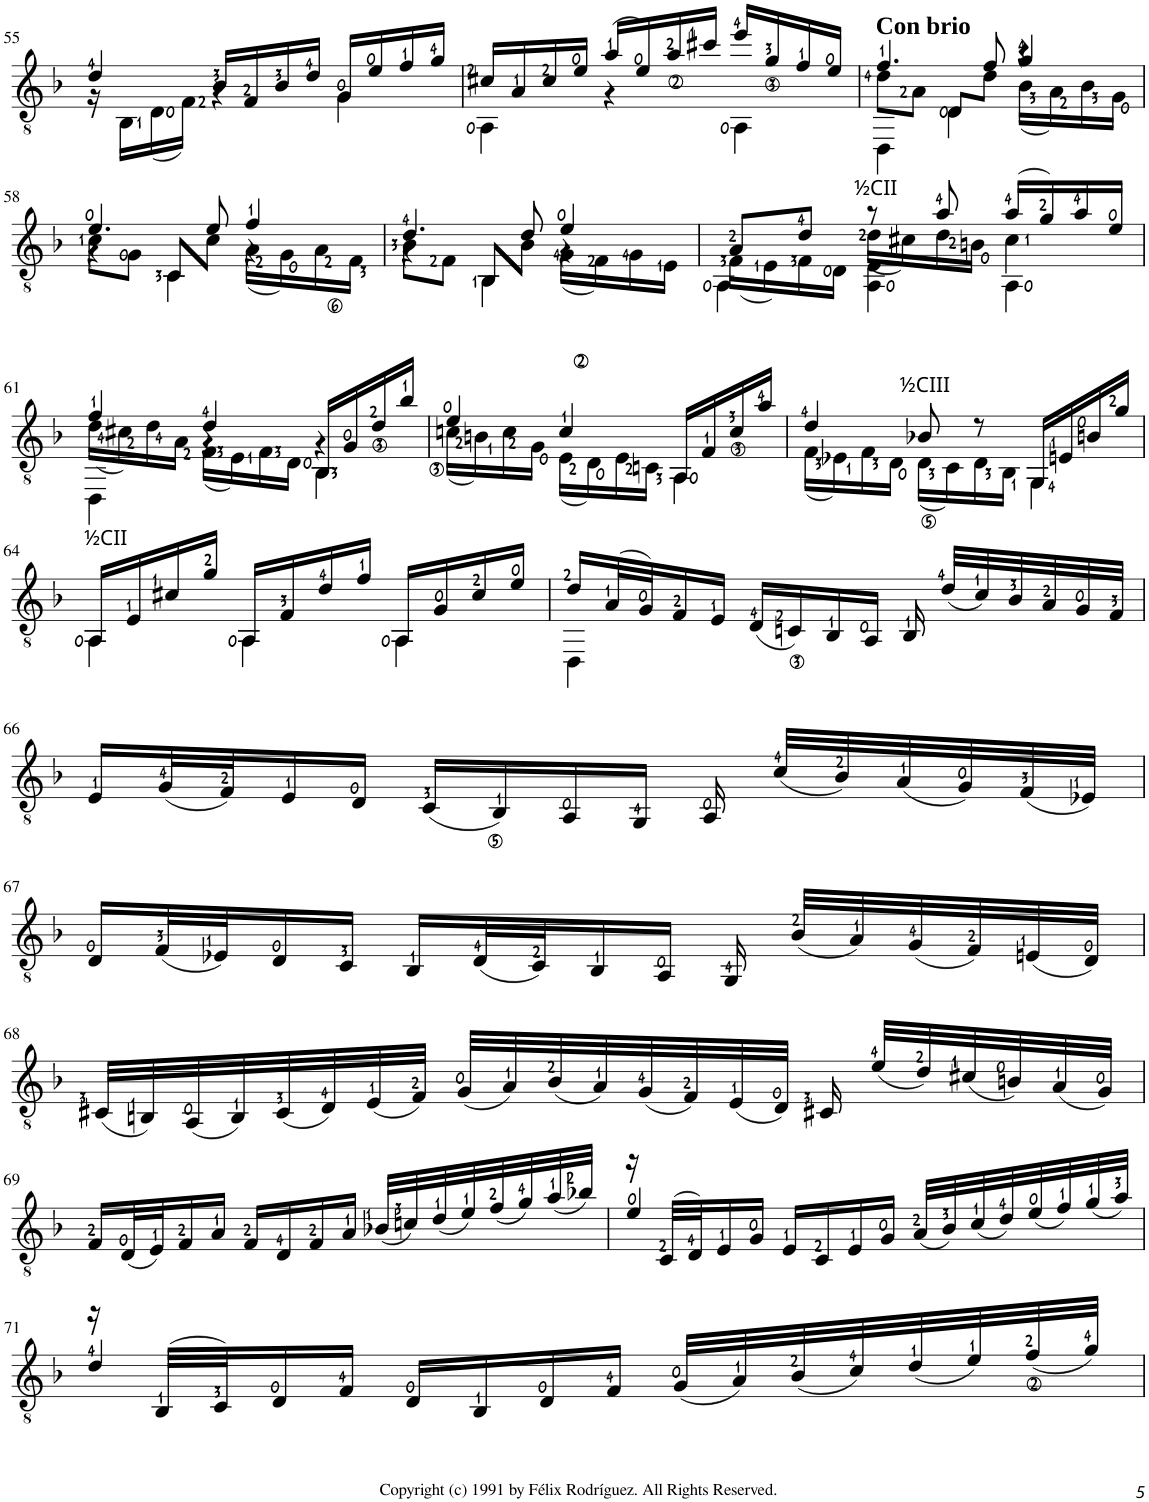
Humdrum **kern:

**kern
*part1
*staff1
*I"6ta en Re
!!LO:PB:g=z
*clefGv2
*k[b-]
*M3/4
=55
*^
4d/	16r
.	16BB-\LL
.	(16D\
.	16F\JJ)
16B-/LL	4r
16F/	.
16B-/	.
16d/JJ	.
16G/LL	4G\
16e/	.
16f/	.
16g/JJ	.
=56	=56
16c#X/LL	4AA\
16A/	.
16c#/	.
16e/JJ	.
(16a/LL	4r
16e/)	.
16a/	.
16cc#X/JJ	.
16ee/LL	4AA\
16g/	.
16f/	.
16e/JJ	.
=57	=57
*	*^
!LO:TX:a:B:t=Con brio	!	!
4.f/	4DD\	8d\L
.	.	8A\J
.	4D\	8D/L
8f/	.	8d\J
4g/	4r	(16B-\LL
.	.	16A\)
.	.	16B-\
.	.	16G\JJ
!!LO:LB:g=z	!!	!!
=58	=58	=58
4.e/	4r	8c\L
.	.	8G\J
.	4C\	8C/L
8e/	.	8c\J
4f/	4r	(16A\LL
.	.	16G\)
.	.	16A\
.	.	16F\JJ
=59	=59	=59
4.d/	4r	8B-\L
.	.	8F\J
.	4BB-\	8BB-/L
8d/	.	8B-\J
4e/	4r	(16G\LL
.	.	16F\)
.	.	16G\
.	.	16E\JJ
=60	=60	=60
8A/L	4AA\	(16F\LL
.	.	16E\)
8d/J	.	16F\
.	.	16D\JJ
!LO:TX:a:t=½CII	!	!
8r	4AA\ 4E\	(16d\LL
.	.	16c#X\)
8a/	.	16d\
.	.	16Bn\JJ
(16a/LL	4AA\	4c#\
16g/)	.	.
16a/	.	.
16e/JJ	.	.
!!LO:LB:g=z	!!	!!
=61	=61	=61
4f/	4DD\	(16d\LL
.	.	16c#X\)
.	.	16d\
.	.	16A\JJ
4d/	4r	(16F\LL
.	.	16E\)
.	.	16F\
.	.	16D\JJ
16BB-/LL	4BB-\	4r
16G/	.	.
16d/	.	.
16b-/JJ	.	.
*	*v	*v
=62	=62
4e/	(16cn\LL
.	16Bn\)
.	16c\
.	16G\JJ
4c/	(16E\LL
.	16D\)
.	16E\
.	16Cn\JJ
16AA/LL	4AA\
16F/	.
16c/	.
16a/JJ	.
=63	=63
4d/	(16F\LL
.	16E-X\)
.	16F\
.	16D\JJ
!LO:TX:a:t=½CIII	!
8B-X/	(16D<\LL
.	16C\)
8r	16D\
.	16BB-\JJ
16GG/LL	4GG\
16En/	.
16Bn/	.
16g/JJ	.
!!LO:LB:g=z	!!
=64	=64
!LO:TX:a:t=½CII	!
16AA/LL	4AA\
16E/	.
16c#X/	.
16g/JJ	.
16AA/LL	4AA\
16F/	.
16d/	.
16f/JJ	.
16AA/LL	4AA\
16G/	.
16c#/	.
16e/JJ	.
=65	=65
16d/LL	4DD\
(32A/L	.
32G/J)	.
16F/	.
16E/JJ	.
(16D/LL	2ryy
16Cn/)	.
16BB-/	.
16AA/JJ	.
16BB-/	.
(32d/LLL	.
32c/)	.
32B-/	.
32A/	.
32G/	.
32F/JJJ	.
*v	*v
!!LO:LB:g=z
=66
16E/LL
(32G/L
32F/J)
16E/
16D/JJ
(16C/LL
16BB-/)
16AA/
16GG/JJ
16AA/
(32c/LLL
32B-/)
(32A/
32G/)
(32F/
32E-X/JJJ)
!!LO:LB:g=z
=67
16D/LL
(32F/L
32E-X/J)
16D/
16C/JJ
16BB-/LL
(32D/L
32C/J)
16BB-/
16AA/JJ
16GG/
(32B-/LLL
32A/)
(32G/
32F/)
(32En/
32D/JJJ)
!!LO:LB:g=z
=68
(32C#X/LLL
32BBn/)
(32AA/
32BB/)
(32C#/
32D/)
(32E/
32F/JJJ)
(32G/LLL
32A/)
(32B-/
32A/)
(32G/
32F/)
(32E/
32D/JJJ)
16C#X/
(32e/LLL
32d/)
(32c#X/
32Bn/)
(32A/
32G/JJJ)
!!LO:LB:g=z
=69
16F/LL
(32D/L
32E/J)
16F/
16A/JJ
16F/LL
16D/
16F/
16A/JJ
(32B-X/LLL
32cn/)
(32d/
32e/)
(32f/
32g/)
(32a/
32b-X/JJJ)
=70
*^
16r	4e/
(32C/LLL	.
32D/J)	.
16E/	.
16G/JJ	.
16E/LL	2ryy
16C/	.
16E/	.
16G/JJ	.
(32A/LLL	.
32B-/)	.
(32c/	.
32d/)	.
(32e/	.
32f/)	.
(32g/	.
32a/JJJ)	.
!!LO:LB:g=z	!!
=71	=71
16r	4d/
(32BB-/LLL	.
32C/J)	.
16D/	.
16F/JJ	.
16D/LL	2ryy
16BB-/	.
16D/	.
16F/JJ	.
(32G/LLL	.
32A/)	.
(32B-/	.
32c/)	.
(32d/	.
32e/)	.
(32f/	.
32g/JJJ)	.
*v	*v
=
*-
